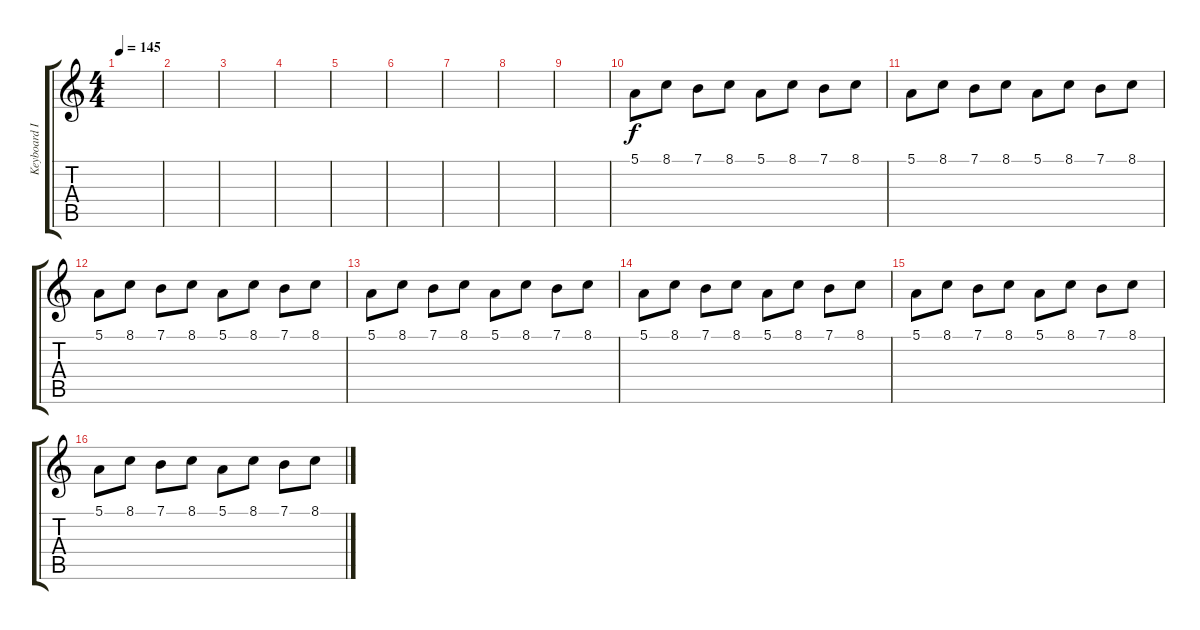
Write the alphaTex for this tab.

\track ("Keyboard I" "Keyboard I") {instrument tremolostrings}
\staff {score tabs}
\tuning (E4 B3 G3 D3 A2 E2) {hide}
\ts (4 4)
\tempo 145
\clef g2
\ks c
|
|
|
|
|
|
|
|
|
5.1.8 8.1.8 7.1.8 8.1.8 5.1.8 8.1.8 7.1.8 8.1.8 |
5.1.8 8.1.8 7.1.8 8.1.8 5.1.8 8.1.8 7.1.8 8.1.8 |
5.1.8 8.1.8 7.1.8 8.1.8 5.1.8 8.1.8 7.1.8 8.1.8 |
5.1.8 8.1.8 7.1.8 8.1.8 5.1.8 8.1.8 7.1.8 8.1.8 |
5.1.8 8.1.8 7.1.8 8.1.8 5.1.8 8.1.8 7.1.8 8.1.8 |
5.1.8 8.1.8 7.1.8 8.1.8 5.1.8 8.1.8 7.1.8 8.1.8 |
5.1.8 8.1.8 7.1.8 8.1.8 5.1.8 8.1.8 7.1.8 8.1.8
